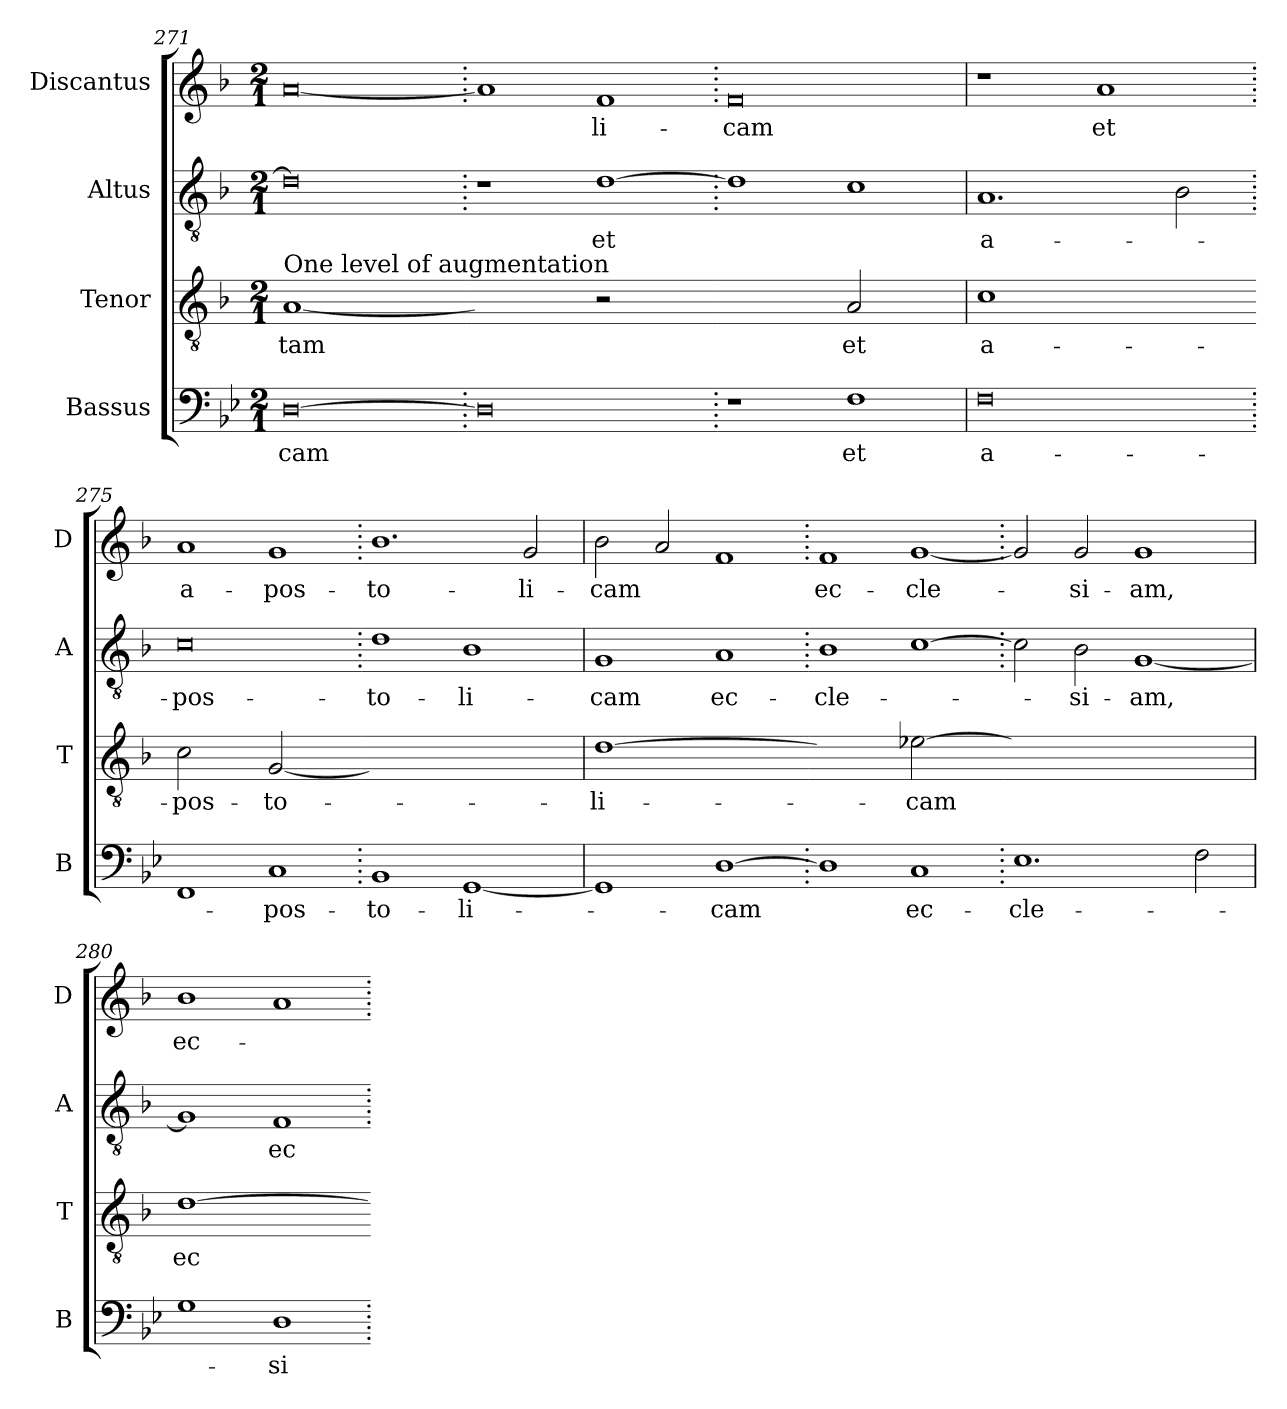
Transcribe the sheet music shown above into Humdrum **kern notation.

**kern	**text	**kern	**text	**kern	**text	**kern	**text
*part4	*part4	*part3	*part3	*part2	*part2	*part1	*part1
*staff4	*staff4	*staff3	*staff3	*staff2	*staff2	*staff1	*staff1
*I"Bassus	*	*I"Tenor	*	*I"Altus	*	*I"Discantus	*
*I'B	*	*I'T	*	*I'A	*	*I'D	*
*clefF4	*	*clefGv2	*	*clefGv2	*	*clefG2	*
*k[b-e-]	*	*k[b-]	*	*k[b-]	*	*k[b-]	*
*M2/1	*	*M2/1	*	*M2/1	*	*M2/1	*
=271	=271	=271	=271	=271	=271	=271	=271
!	!	!LO:TX:a:t=One level of augmentation	!	!	!	!	!
!	!	!LO:N:vis=1	!	!	!	!	!
[0D	-cam	[0A	-tam	0d]	.	[0a	.
=272.	=272.	=272-	=272.	=272.	=272.	=272.	=272.
!	!	!LO:N:vis=2	!	!	!	!	!
0D]	.	1Ayy]	.	1r	.	1a]	.
!	!	!LO:N:vis=2	!	!	!	!	!
.	.	1r	.	[1d	et	1f	-li-
=273.	=273.	=273-	=273.	=273.	=273.	=273.	=273.
!	!	!LO:N:vis=2	!	!	!	!	!
1r	.	1ryy	.	1d]	.	0f	-cam
!	!	!LO:N:vis=2	!	!	!	!	!
1F	et	1A	et	1c	.	.	.
=274	=274	=274	=274	=274	=274	=274	=274
!	!	!LO:N:vis=1	!	!	!	!	!
0F	a-	0c	a-	1.A	a-	1r	.
.	.	.	.	.	.	1a	et
.	.	.	.	2B-	.	.	.
=275.	=275.	=275-	=275.	=275.	=275.	=275.	=275.
!	!	!LO:N:vis=2	!	!	!	!	!
1FF	.	1c	-pos-	0c	-pos-	1a	a-
!	!	!LO:N:vis=2	!	!	!	!	!
1C	-pos-	[1G	-to-	.	.	1g	-pos-
=276.	=276.	=276-	=276.	=276.	=276.	=276.	=276.
!	!	!LO:N:vis=1	!	!	!	!	!
1BB-	-to-	0Gyy]	.	1d	-to-	1.b-	-to-
[1GG	-li-	.	.	1B-	-li-	.	.
.	.	.	.	.	.	2g	-li-
=277	=277	=277	=277	=277	=277	=277	=277
!	!	!LO:N:vis=1	!	!	!	!	!
1GG]	.	[0d	-li-	1G	-cam	2b-	-cam
.	.	.	.	.	.	2a	.
[1D	-cam	.	.	1A	ec-	1f	.
=278.	=278.	=278-	=278.	=278.	=278.	=278.	=278.
!	!	!LO:N:vis=2	!	!	!	!	!
1D]	.	1dyy]	.	1B-	-cle-	1f	ec-
!	!	!LO:N:vis=2	!	!	!	!	!
1C	ec-	[1e-X	-cam	[1c	.	[1g	-cle-
=279.	=279.	=279-	=279.	=279.	=279.	=279.	=279.
!	!	!LO:N:vis=1	!	!	!	!	!
1.E-	-cle-	0e-yy]	.	2c]	.	2g]	.
.	.	.	.	2B-	-si-	2g	-si-
.	.	.	.	[1G	-am,	1g	-am,
2F	.	.	.	.	.	.	.
=280	=280	=280	=280	=280	=280	=280	=280
!	!	!LO:N:vis=1	!	!	!	!	!
1G	.	[0d	ec-	1G]	.	1b-	ec-
1D	-si-	.	.	1F	ec-	1a	.
=.	=.	=-	=.	=.	=.	=.	=.
*-	*-	*-	*-	*-	*-	*-	*-
